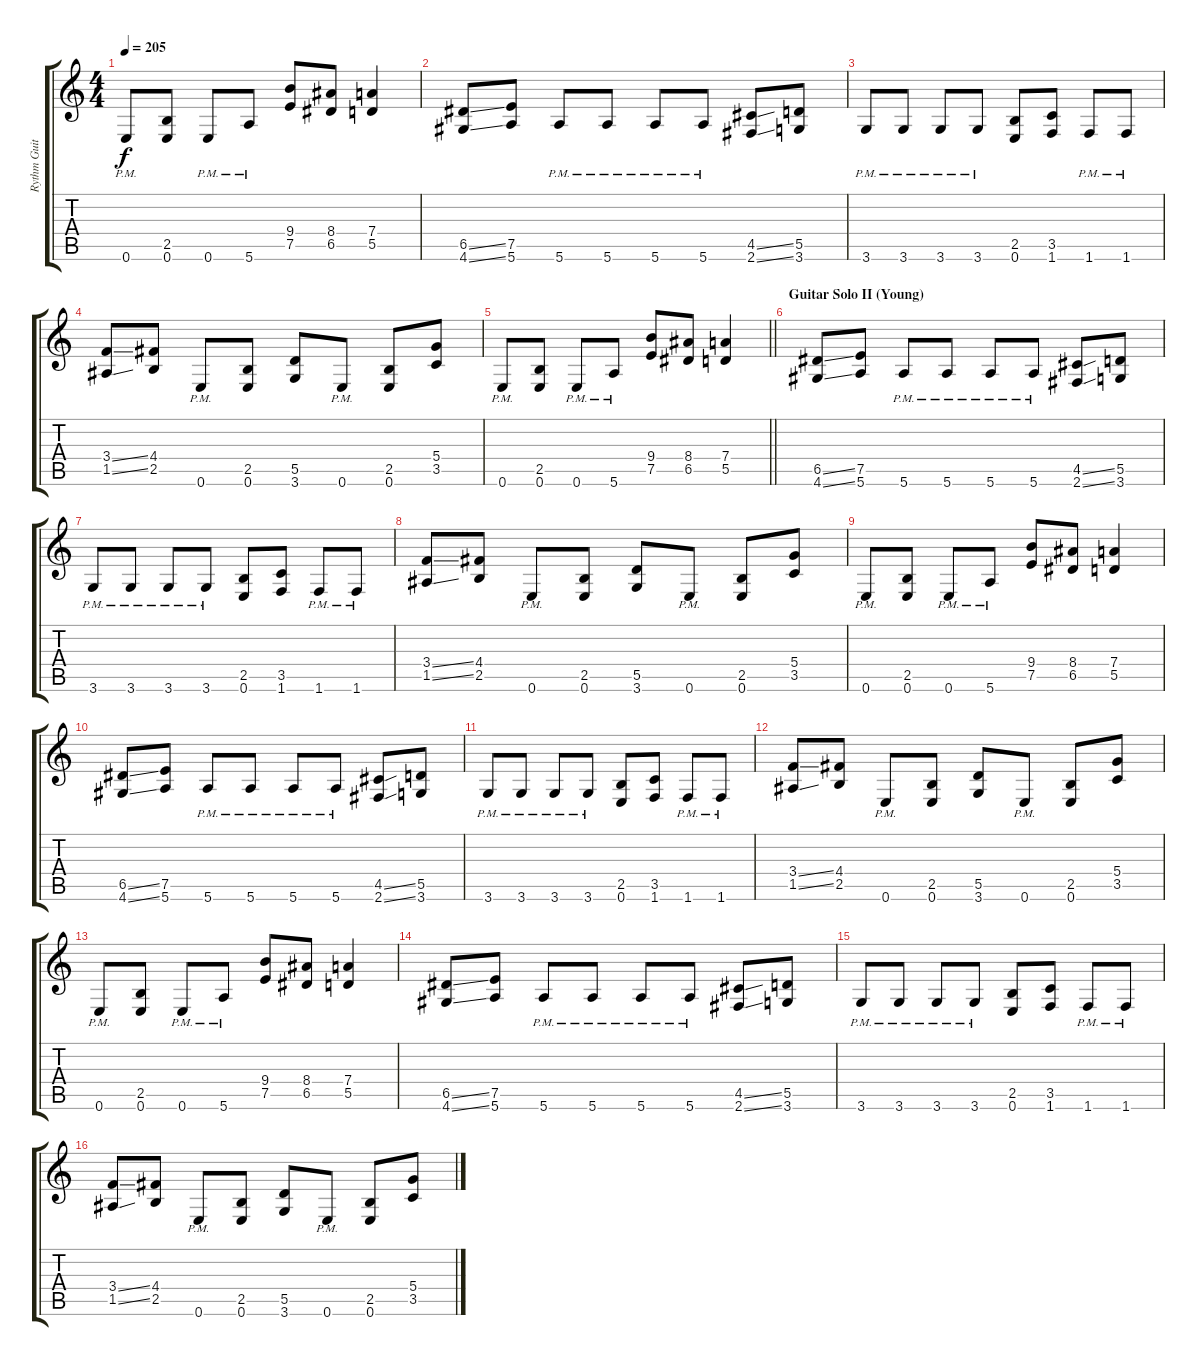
\track ("Rythm Guitar (Jeff Young)" "Rythm Guit") {instrument distortionguitar}
\staff {score tabs}
\tuning (E4 B3 G3 D3 A2 E2) {hide}
\ts (4 4)
\tempo 205
\clef g2
\ks c
0.6{pm}.8{dy f} (2.5 0.6).8 0.6{pm}.8 5.6{pm}.8 (9.4 7.5).8 (8.4 6.5).8 (7.4 5.5).4 |
(6.5{ss} 4.6{ss}).8 (7.5 5.6).8 5.6{pm}.8 5.6{pm}.8 5.6{pm}.8 5.6{pm}.8 (4.5{ss} 2.6{ss}).8 (5.5 3.6).8 |
3.6{pm}.8 3.6{pm}.8 3.6{pm}.8 3.6{pm}.8 (2.5 0.6).8 (3.5 1.6).8 1.6{pm}.8 1.6{pm}.8 |
(3.4{ss} 1.5{ss}).8 (4.4 2.5).8 0.6{pm}.8 (2.5 0.6).8 (5.5 3.6).8 0.6{pm}.8 (2.5 0.6).8 (5.4 3.5).8 |
\barLineRight lightlight
0.6{pm}.8 (2.5 0.6).8 0.6{pm}.8 5.6{pm}.8 (9.4 7.5).8 (8.4 6.5).8 (7.4 5.5).4 |
\section ("" "Guitar Solo II (Young)")
(6.5{ss} 4.6{ss}).8 (7.5 5.6).8 5.6{pm}.8 5.6{pm}.8 5.6{pm}.8 5.6{pm}.8 (4.5{ss} 2.6{ss}).8 (5.5 3.6).8 |
3.6{pm}.8 3.6{pm}.8 3.6{pm}.8 3.6{pm}.8 (2.5 0.6).8 (3.5 1.6).8 1.6{pm}.8 1.6{pm}.8 |
(3.4{ss} 1.5{ss}).8 (4.4 2.5).8 0.6{pm}.8 (2.5 0.6).8 (5.5 3.6).8 0.6{pm}.8 (2.5 0.6).8 (5.4 3.5).8 |
0.6{pm}.8 (2.5 0.6).8 0.6{pm}.8 5.6{pm}.8 (9.4 7.5).8 (8.4 6.5).8 (7.4 5.5).4 |
(6.5{ss} 4.6{ss}).8 (7.5 5.6).8 5.6{pm}.8 5.6{pm}.8 5.6{pm}.8 5.6{pm}.8 (4.5{ss} 2.6{ss}).8 (5.5 3.6).8 |
3.6{pm}.8 3.6{pm}.8 3.6{pm}.8 3.6{pm}.8 (2.5 0.6).8 (3.5 1.6).8 1.6{pm}.8 1.6{pm}.8 |
(3.4{ss} 1.5{ss}).8 (4.4 2.5).8 0.6{pm}.8 (2.5 0.6).8 (5.5 3.6).8 0.6{pm}.8 (2.5 0.6).8 (5.4 3.5).8 |
0.6{pm}.8 (2.5 0.6).8 0.6{pm}.8 5.6{pm}.8 (9.4 7.5).8 (8.4 6.5).8 (7.4 5.5).4 |
(6.5{ss} 4.6{ss}).8 (7.5 5.6).8 5.6{pm}.8 5.6{pm}.8 5.6{pm}.8 5.6{pm}.8 (4.5{ss} 2.6{ss}).8 (5.5 3.6).8 |
3.6{pm}.8 3.6{pm}.8 3.6{pm}.8 3.6{pm}.8 (2.5 0.6).8 (3.5 1.6).8 1.6{pm}.8 1.6{pm}.8 |
(3.4{ss} 1.5{ss}).8 (4.4 2.5).8 0.6{pm}.8 (2.5 0.6).8 (5.5 3.6).8 0.6{pm}.8 (2.5 0.6).8 (5.4 3.5).8
